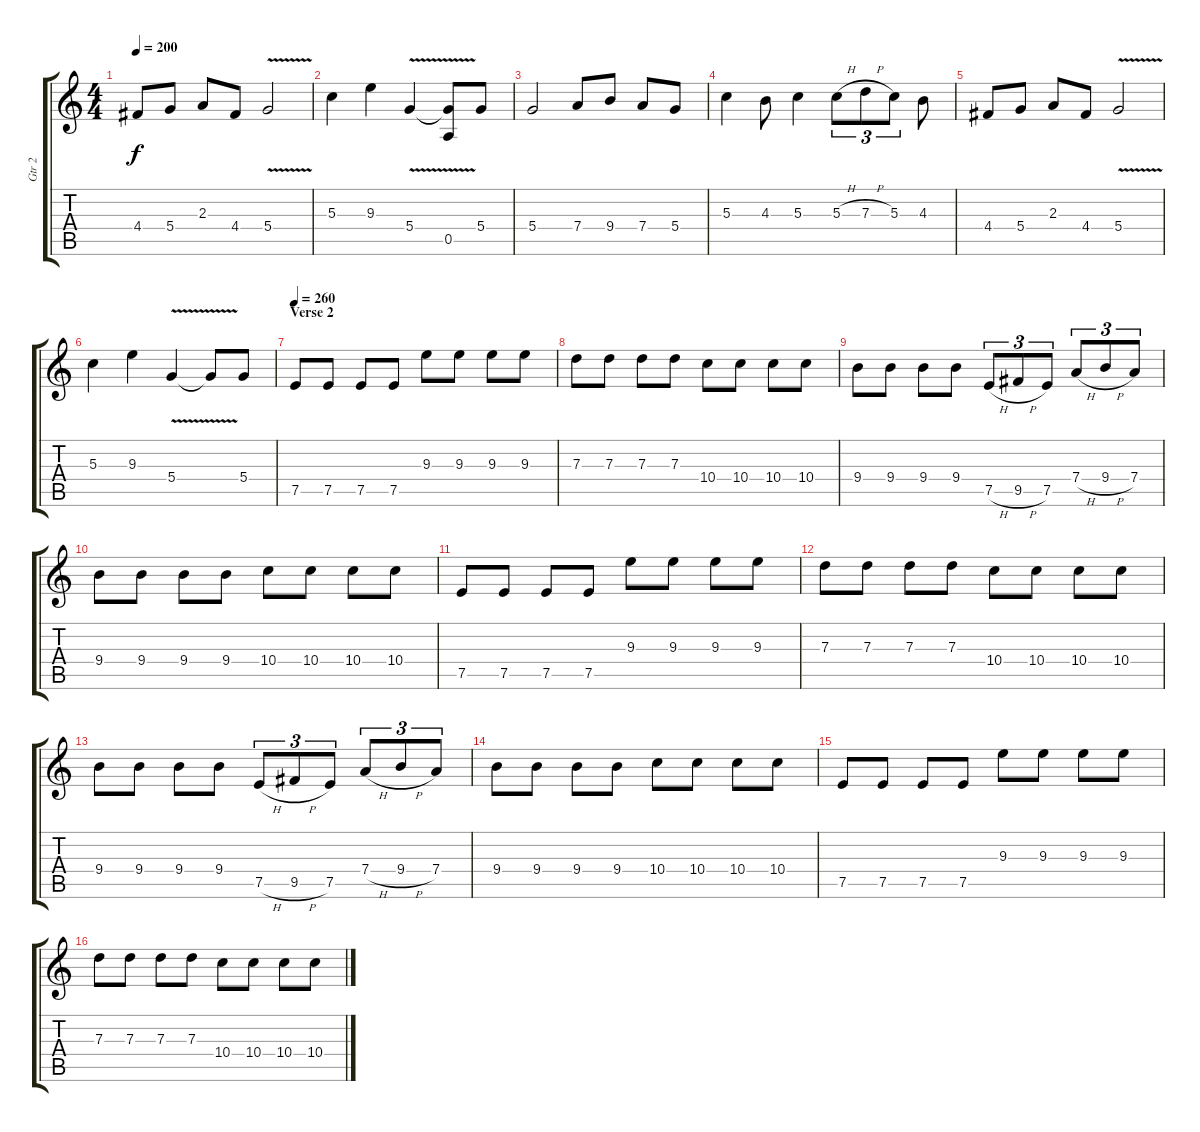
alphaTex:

\track ("Gtr 2" "Gtr 2") {instrument distortionguitar}
\staff {score tabs}
\tuning (E4 B3 G3 D3 A2 E2) {hide}
\ts (4 4)
\tempo 200
\clef g2
\ks c
4.4.8{dy f} 5.4.8 2.3.8 4.4.8 5.4{v}.2 |
5.3.4 9.3.4 5.4{v}.4 (5.4{t} 0.5).8 5.4.8 |
5.4.2 7.4.8 9.4.8 7.4.8 5.4.8 |
5.3.4 4.3.8 5.3.4 5.3{h}.8{tu (3 2)} 7.3{h}.8{tu (3 2)} 5.3.8{tu (3 2)} 4.3.8 |
4.4.8 5.4.8 2.3.8 4.4.8 5.4{v}.2 |
5.3.4 9.3.4 5.4{v}.4 5.4{t}.8 5.4.8 |
\section ("" "Verse 2")
\tempo 260
7.5.8 7.5.8 7.5.8 7.5.8 9.3.8 9.3.8 9.3.8 9.3.8 |
7.3.8 7.3.8 7.3.8 7.3.8 10.4.8 10.4.8 10.4.8 10.4.8 |
9.4.8 9.4.8 9.4.8 9.4.8 7.5{h}.8{tu (3 2)} 9.5{h}.8{tu (3 2)} 7.5.8{tu (3 2)} 7.4{h}.8{tu (3 2)} 9.4{h}.8{tu (3 2)} 7.4.8{tu (3 2)} |
9.4.8 9.4.8 9.4.8 9.4.8 10.4.8 10.4.8 10.4.8 10.4.8 |
7.5.8 7.5.8 7.5.8 7.5.8 9.3.8 9.3.8 9.3.8 9.3.8 |
7.3.8 7.3.8 7.3.8 7.3.8 10.4.8 10.4.8 10.4.8 10.4.8 |
9.4.8 9.4.8 9.4.8 9.4.8 7.5{h}.8{tu (3 2)} 9.5{h}.8{tu (3 2)} 7.5.8{tu (3 2)} 7.4{h}.8{tu (3 2)} 9.4{h}.8{tu (3 2)} 7.4.8{tu (3 2)} |
9.4.8 9.4.8 9.4.8 9.4.8 10.4.8 10.4.8 10.4.8 10.4.8 |
7.5.8 7.5.8 7.5.8 7.5.8 9.3.8 9.3.8 9.3.8 9.3.8 |
7.3.8 7.3.8 7.3.8 7.3.8 10.4.8 10.4.8 10.4.8 10.4.8
